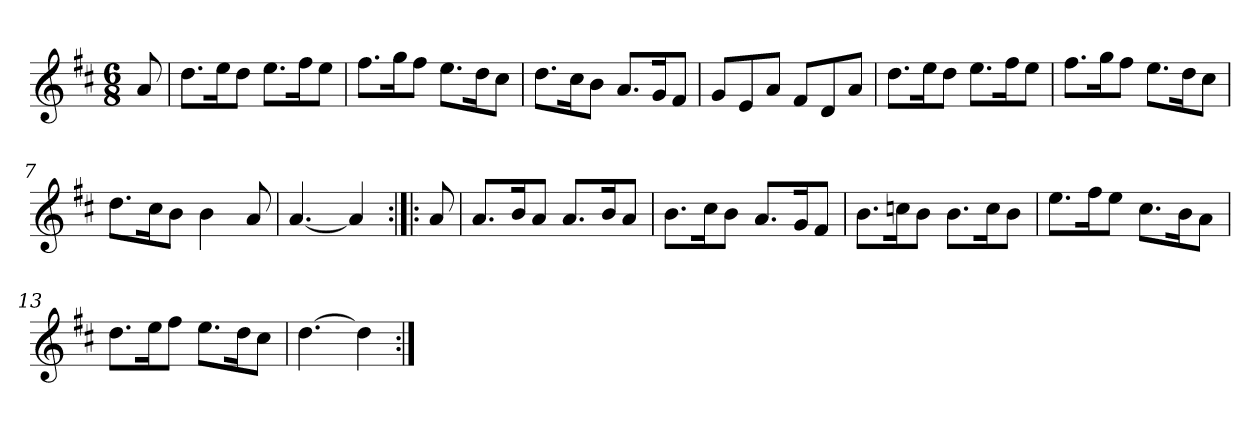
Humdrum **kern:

**kern
*part1
*staff1
*clefG2
*k[f#c#]
*D:
*M6/8
*MM120
=
8a
=1
8.dd\L
16ee\K
8dd\J
8.ee\L
16ff#\K
8ee\J
=2
8.ff#\L
16gg\K
8ff#\J
8.ee\L
16dd\K
8cc#\J
=3
8.dd\L
16cc#\K
8b\J
8.a/L
16g/K
8f#/J
=4
8g/L
8e/
8a/J
8f#/L
8d/
8a/J
=5
8.dd\L
16ee\K
8dd\J
8.ee\L
16ff#\K
8ee\J
=6
8.ff#\L
16gg\K
8ff#\J
8.ee\L
16dd\K
8cc#\J
=7
8.dd\L
16cc#\K
8b\J
4b
8a
=8
[4.a
4a]
=:|!|:
8a
=9
8.a/L
16b/K
8a/J
8.a/L
16b/K
8a/J
=10
8.b\L
16cc#\K
8b\J
8.a/L
16g/K
8f#/J
=11
8.b\L
16ccn\K
8b\J
8.b\L
16cc\K
8b\J
=12
8.ee\L
16ff#\K
8ee\J
8.cc#\L
16b\K
8a\J
=13
8.dd\L
16ee\K
8ff#\J
8.ee\L
16dd\K
8cc#\J
=14
[4.dd
4dd]
=:|!
*-
